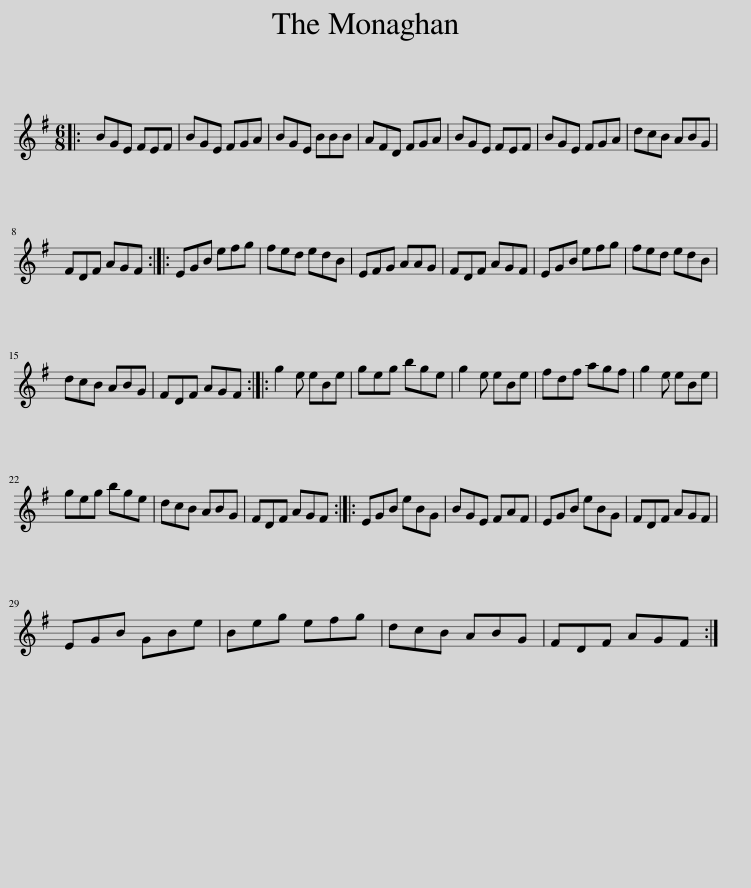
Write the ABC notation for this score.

X:1
L:1/8
M:6/8
I:linebreak $
K:Emin
V:1 treble
V:1
|: BGE FEF | BGE FGA | BGE BBB | AFD FGA | BGE FEF | %5
 BGE FGA | dcB ABG |$ FDF AGF :: EGB efg | fed edB | %10
 EFG AAG | FDF AGF | EGB efg | fed edB |$ dcB ABG | %15
 FDF AGF :: g2 e eBe | geg bge | g2 e eBe | fdf agf | %20
 g2 e eBe |$ geg bge | dcB ABG | FDF AGF :: EGB eBG | %25
 BGE FAF | EGB eBG | FDF AGF |$ EGB GBe | Beg efg | %30
 dcB ABG | FDF AGF :| %32
